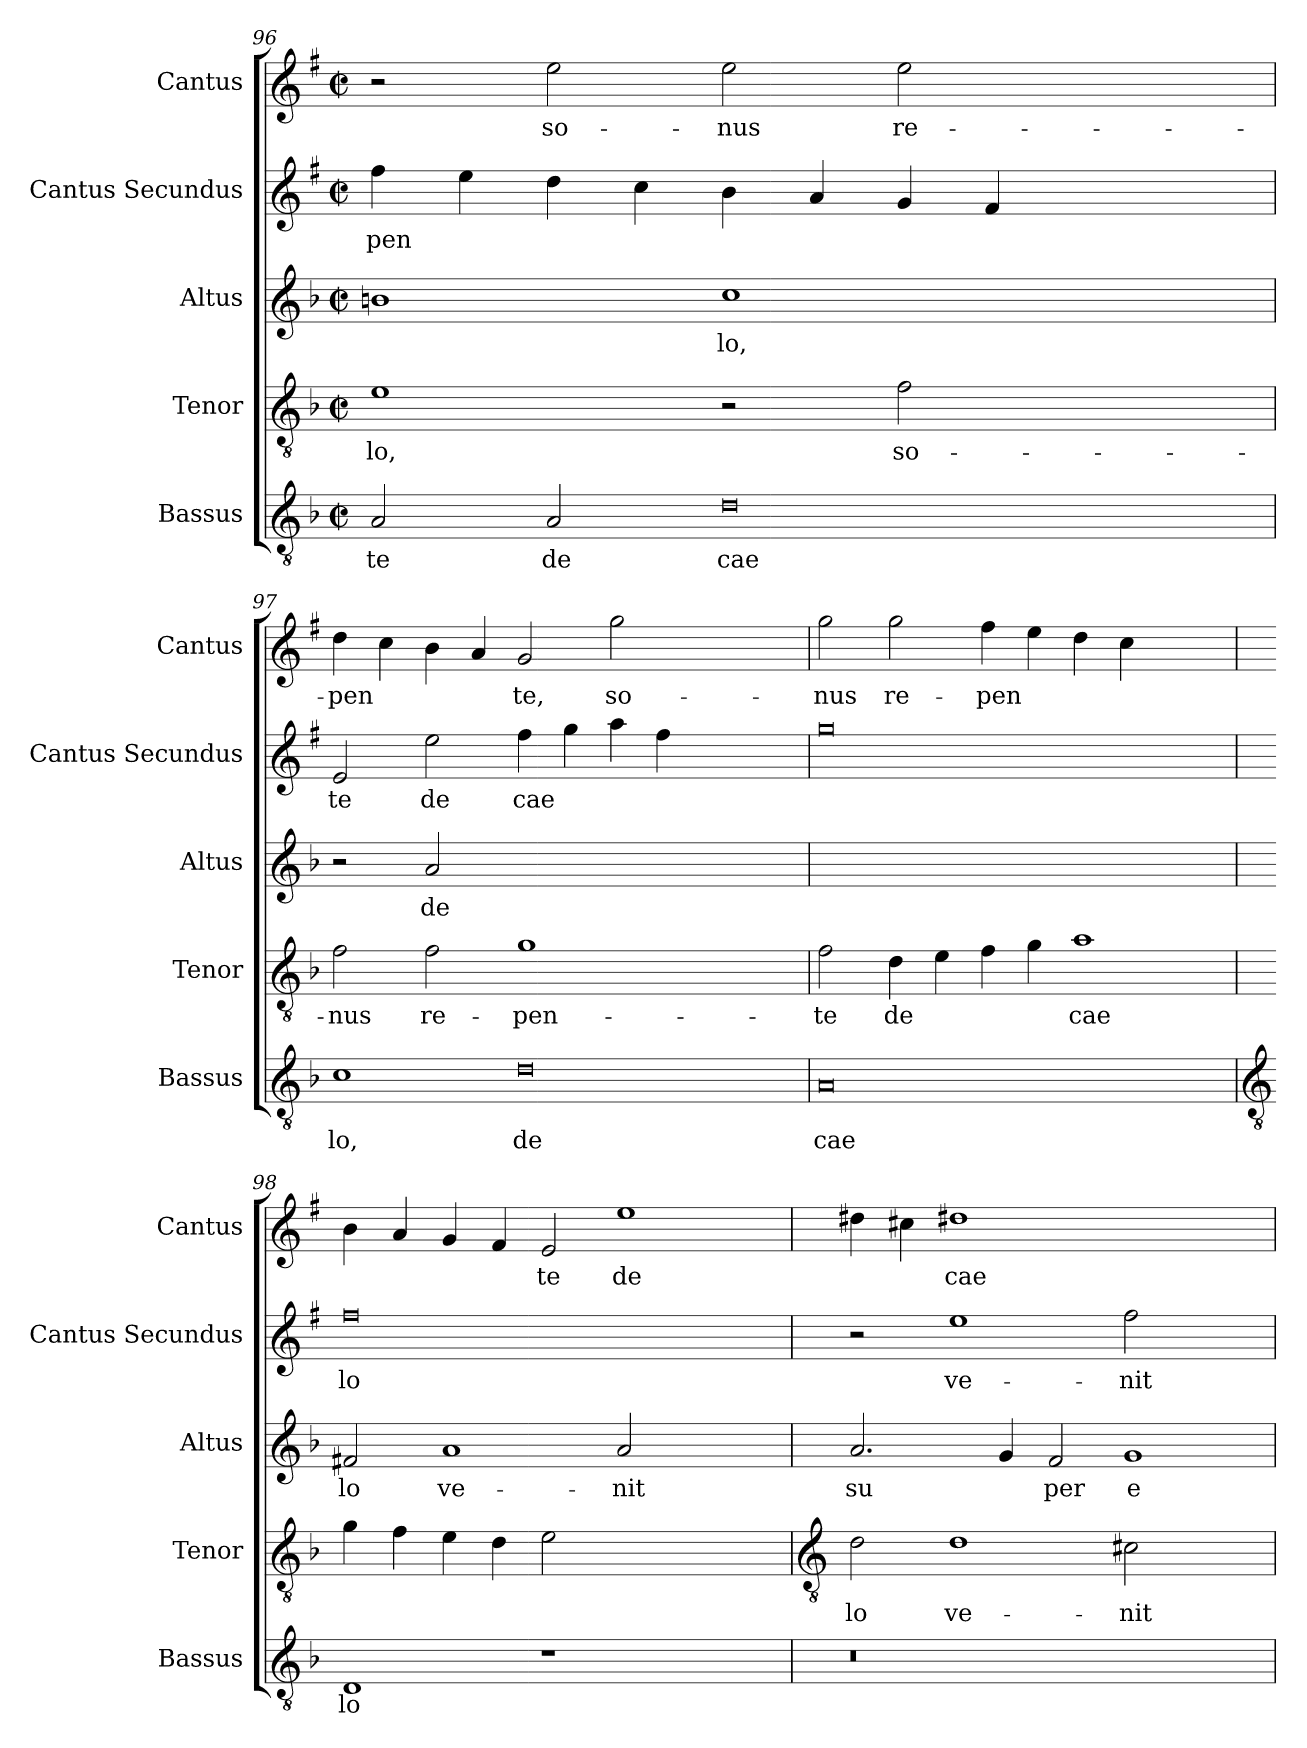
**kern	**text	**kern	**text	**kern	**text	**kern	**text	**kern	**text
*part5	*part5	*part4	*part4	*part3	*part3	*part2	*part2	*part1	*part1
*staff5	*staff5	*staff4	*staff4	*staff3	*staff3	*staff2	*staff2	*staff1	*staff1
*I"Bassus	*	*I"Tenor	*	*I"Altus	*	*I"Cantus Secundus	*	*I"Cantus	*
*I'Bassus	*	*I'Tenor	*	*I'Altus	*	*I'Cantus Secundus	*	*I'Cantus	*
*clefGv2	*	*clefGv2	*	*clefG2	*	*clefG2	*	*clefG2	*
*	*	*	*	*	*	*ITrd1c2	*	*ITrd1c2	*
*k[b-]	*	*k[b-]	*	*k[b-]	*	*k[b-]	*	*k[b-]	*
*F:	*	*F:	*	*F:	*	*F:	*	*F:	*
*M4/2	*	*M4/2	*	*M4/2	*	*M4/2	*	*M4/2	*
*met(c|)	*	*met(c|)	*	*met(c|)	*	*met(c|)	*	*met(c|)	*
=96	=96	=96	=96	=96	=96	=96	=96	=96	=96
!	!LO:LY:b	!	!LO:LY:b	!	!	!	!LO:LY:b	!	!
*	*	*	*	*	*	*	*	*^	*
2A	te	1e	lo,	1bn	.	4ee	-pen	2r	0ryy	.
.	.	.	.	.	.	4dd	.	.	.	.
!	!LO:LY:b	!	!	!	!	!	!	!	!	!LO:LY:b
2A	de	.	.	.	.	4cc	.	2dd	.	so-
.	.	.	.	.	.	4b-	.	.	.	.
!	!LO:LY:b	!	!	!	!LO:LY:b	!	!	!	!	!LO:LY:b
0d	cae	2r	.	1cc	lo,	4a	.	2dd	.	-nus
.	.	.	.	.	.	4g	.	.	.	.
!	!	!	!LO:LY:b	!	!	!	!	!	!	!LO:LY:b
.	.	2f	so-	.	.	4f	.	2dd	.	re-
.	.	.	.	.	.	4e	.	.	.	.
.	.	1ryy	.	1ryy	.	1ryy	.	1ryy	1ryy	.
=97	=97	=97	=97	=97	=97	=97	=97	=97	=97	=97
!	!LO:LY:b	!	!LO:LY:b	!	!	!	!LO:LY:b	!	!	!LO:LY:b
1c	lo,	2f	-nus	2r	.	2d	te	4cc	0ryy	-pen
.	.	.	.	.	.	.	.	4b-	.	.
!	!	!	!LO:LY:b	!	!LO:LY:b	!	!LO:LY:b	!	!	!
.	.	2f	re-	2a	de	2dd	de	4a	.	.
.	.	.	.	.	.	.	.	4g	.	.
!	!LO:LY:b	!	!LO:LY:b	!	!LO:LY:b	!	!LO:LY:b	!	!	!LO:LY:b
0d	de	1g	-pen-	[0ayy	coe	4ee	cae	2f	.	te,
.	.	.	.	.	.	4ff	.	.	.	.
!	!	!	!	!	!	!	!	!	!	!LO:LY:b
.	.	.	.	.	.	4gg	.	2ff	.	so-
.	.	.	.	.	.	4ee	.	.	.	.
.	.	1ryy	.	.	.	1ryy	.	1ryy	1ryy	.
=97A	=97A	=97A	=97A	=97A	=97A	=97A	=97A	=97A	=97A	=97A
!	!LO:LY:b	!	!LO:LY:b	!	!	!	!	!	!	!LO:LY:b
0A	cae	2f	-te	1ayy]	.	0ff	.	2ff	0ryy	-nus
!	!	!	!LO:LY:b	!	!	!	!	!	!	!LO:LY:b
.	.	4d	de	.	.	.	.	2ff	.	re-
.	.	4e	.	.	.	.	.	.	.	.
!	!	!	!	!	!	!	!	!	!	!LO:LY:b
.	.	4f	.	1.ryy	.	.	.	4ee	.	-pen
.	.	4g	.	.	.	.	.	4dd	.	.
!	!	!	!LO:LY:b	!	!	!	!	!	!	!
.	.	1a	cae	.	.	.	.	4cc	.	.
.	.	.	.	.	.	.	.	4b-	.	.
2ryy	.	.	.	.	.	2ryy	.	2ryy	2ryy	.
!!LO:LB:g=z	!!
=98A	=98A	=98A	=98A	=98A	=98A	=98A	=98A	=98A	=98A	=98A
*clefGv2	*	*	*	*	*	*	*	*	*	*
!	!LO:LY:b	!	!	!	!LO:LY:b	!	!LO:LY:b	!	!	!
1D	lo	4g	.	2f#X	lo	0ee	lo	4a	1ryy	.
.	.	4f	.	.	.	.	.	4g	.	.
!	!	!	!	!	!LO:LY:b	!	!	!	!	!
.	.	4e	.	1a	ve-	.	.	4f	.	.
.	.	4d	.	.	.	.	.	4e	.	.
!	!	!	!	!	!	!	!	!	!	!LO:LY:b
1r	.	2e	.	.	.	.	.	2d	2ryy	te
!	!	!	!	!	!LO:LY:b	!	!	!	!	!LO:LY:b
.	.	1ryy	.	2a	-nit	.	.	1dd	4ryy	de
.	.	.	.	.	.	.	.	.	4ryy	.
2ryy	.	.	.	2ryy	.	2ryy	.	.	2ryy	.
!!LO:LB:g=z	!!
=99A	=99A	=99A	=99A	=99A	=99A	=99A	=99A	=99A	=99A	=99A
*	*	*clefGv2	*	*	*	*	*	*	*	*
!	!	!	!LO:LY:b	!	!LO:LY:b	!	!	!	!	!
0r	.	2d	lo	2.a	su	2r	.	4cc#X	1ryy	.
.	.	.	.	.	.	.	.	4b	.	.
!	!	!	!LO:LY:b	!	!	!	!LO:LY:b	!	!	!LO:LY:b
.	.	1d	ve-	.	.	1dd	ve-	1cc#X	.	cae-
.	.	.	.	4g	.	.	.	.	.	.
!	!	!	!	!	!LO:LY:b	!	!	!	!	!
.	.	.	.	2f	per	.	.	.	1.ryy	.
!	!	!	!LO:LY:b	!	!LO:LY:b	!	!LO:LY:b	!	!	!
.	.	2c#X	-nit	1g	e	2ee	-nit	1ryy	.	.
2ryy	.	2ryy	.	.	.	2ryy	.	.	.	.
*	*	*	*	*	*	*	*	*v	*v	*
=	=	=	=	=	=	=	=	=	=
*-	*-	*-	*-	*-	*-	*-	*-	*-	*-
